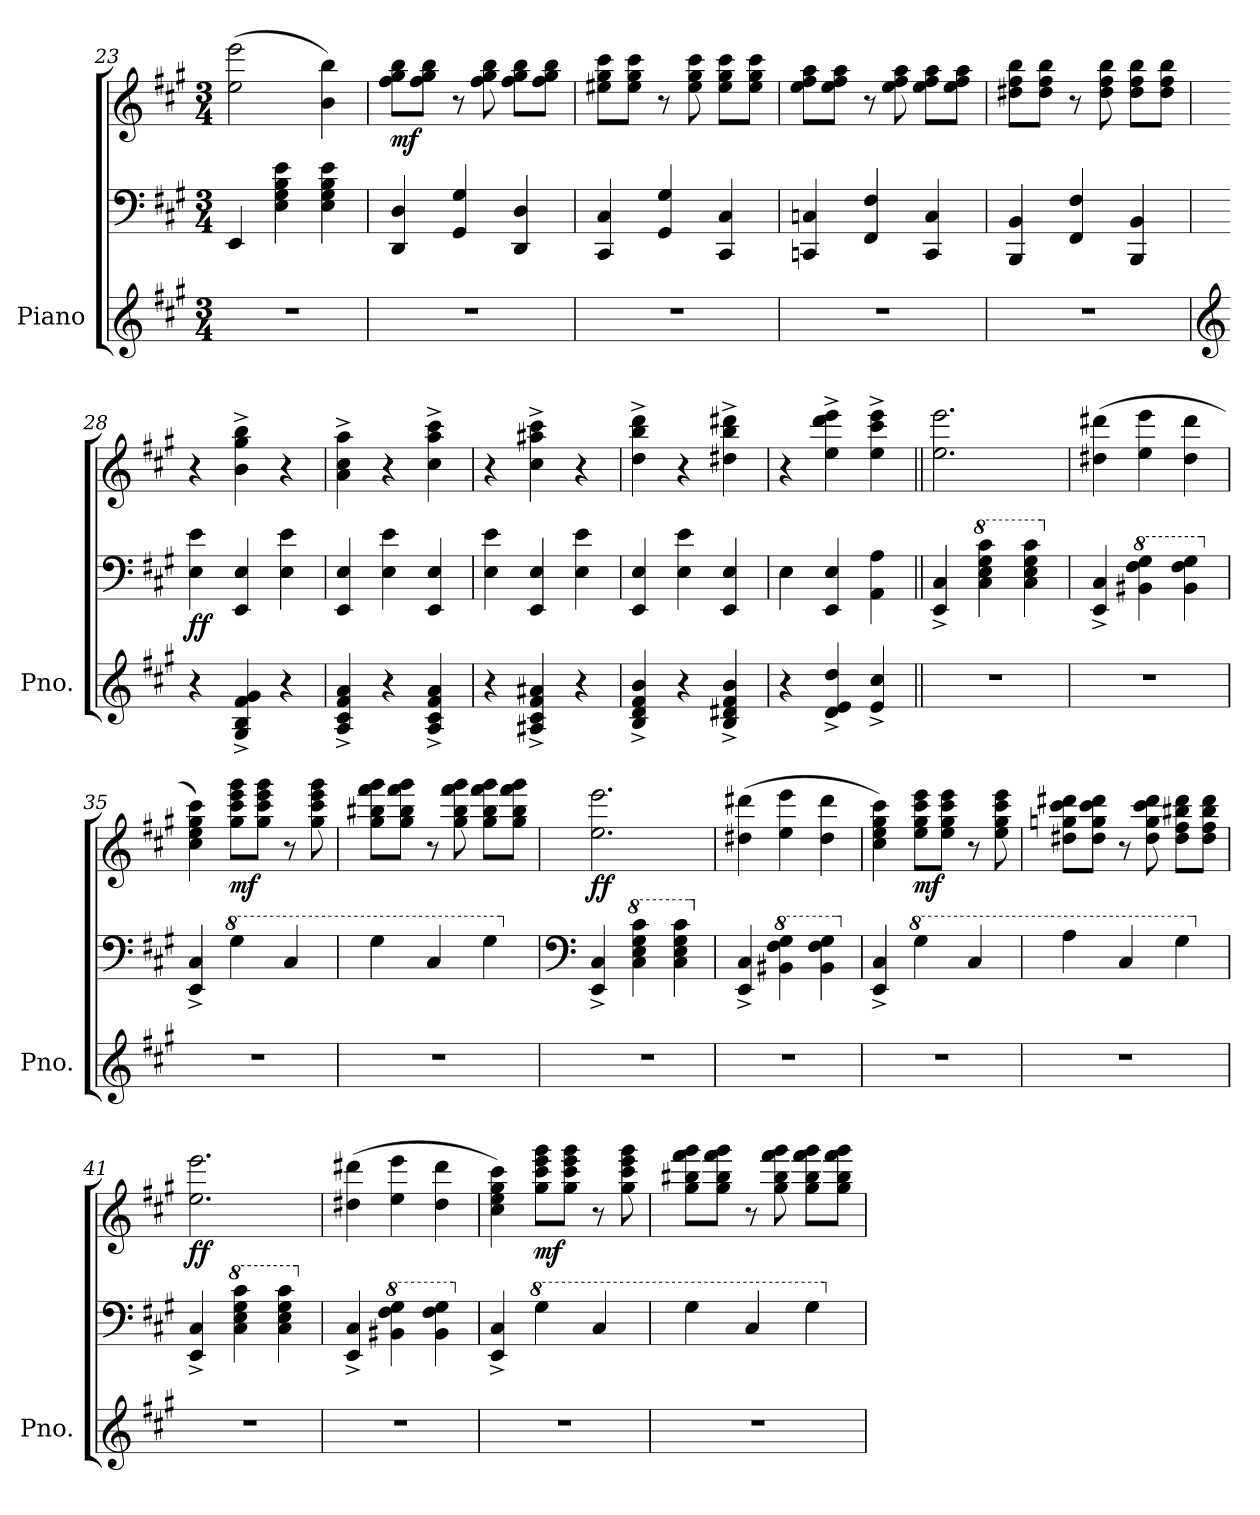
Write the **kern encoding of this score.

**kern	**kern	**kern	**dynam
*part1	*part1	*part1	*part1
*staff3	*staff2	*staff1	*staff1/2/3
*I"Piano	*	*	*
*I'Pno.	*	*	*
!!LO:LB:g=z
*clefG2	*clefF4	*clefG2	*
*k[f#c#g#]	*k[f#c#g#]	*k[f#c#g#]	*
*M3/4	*M3/4	*M3/4	*
=23	=23	=23	=23
2.r	4EE/	(>2ee\ 2eee\	.
.	4E\ 4G#\ 4B\ 4e\	.	.
.	4E\ 4G#\ 4B\ 4e\	4b\ 4bb\)	.
=24	=24	=24	=24
!	!	!	!LO:DY:b
2.r	4DD/ 4D/	8ff#\ 8gg#\ 8bb\L	mf
.	.	8ff#\ 8gg#\ 8bb\J	.
.	4GG#/ 4G#/	8r	.
.	.	8ff#\ 8gg#\ 8bb\	.
.	4DD/ 4D/	8ff#\ 8gg#\ 8bb\L	.
.	.	8ff#\ 8gg#\ 8bb\J	.
=25	=25	=25	=25
2.r	4CC#/ 4C#/	8ee#X\ 8gg#\ 8ccc#\L	.
.	.	8ee#\ 8gg#\ 8ccc#\J	.
.	4GG#/ 4G#/	8r	.
.	.	8ee#\ 8gg#\ 8ccc#\	.
.	4CC#/ 4C#/	8ee#\ 8gg#\ 8ccc#\L	.
.	.	8ee#\ 8gg#\ 8ccc#\J	.
=26	=26	=26	=26
2.r	4CCn/ 4Cn/	8ee\ 8ff#\ 8aa\L	.
.	.	8ee\ 8ff#\ 8aa\J	.
.	4FF#/ 4F#/	8r	.
.	.	8ee\ 8ff#\ 8aa\	.
.	4CC/ 4C/	8ee\ 8ff#\ 8aa\L	.
.	.	8ee\ 8ff#\ 8aa\J	.
=27	=27	=27	=27
2.r	4BBB/ 4BB/	8dd#X\ 8ff#\ 8bb\L	.
.	.	8dd#\ 8ff#\ 8bb\J	.
.	4FF#/ 4F#/	8r	.
.	.	8dd#\ 8ff#\ 8bb\	.
.	4BBB/ 4BB/	8dd#\ 8ff#\ 8bb\L	.
.	.	8dd#\ 8ff#\ 8bb\J	.
=28	=28	=28	=28
*clefG2	*	*	*
!	!	!	!LO:DY:b=2
4r	4E\ 4e\	4r	ff
4G#/^ 4B/^ 4f#/^ 4g#/^	4EE/ 4E/	4b\^ 4gg#\^ 4bb\^	.
4r	4E\ 4e\	4r	.
=29	=29	=29	=29
4A/^ 4c#/^ 4f#/^ 4a/^	4EE/ 4E/	4a\^ 4cc#\^ 4aa\^	.
4r	4E\ 4e\	4r	.
4A/^ 4c#/^ 4f#/^ 4a/^	4EE/ 4E/	4cc#\^ 4aa\^ 4ccc#\^	.
=30	=30	=30	=30
4r	4E\ 4e\	4r	.
4A#X/^ 4c#/^ 4f#/^ 4a#X/^	4EE/ 4E/	4cc#\^ 4aa#X\^ 4ccc#\^	.
4r	4E\ 4e\	4r	.
=31	=31	=31	=31
4B/^ 4d/^ 4f#/^ 4b/^	4EE/ 4E/	4dd\^ 4bb\^ 4ddd\^	.
4r	4E\ 4e\	4r	.
4B/^ 4d#X/^ 4f#/^ 4b/^	4EE/ 4E/	4dd#X\^ 4bb\^ 4ddd#X\^	.
=32	=32	=32	=32
4r	4E\	4r	.
4d/^ 4e/^ 4dd/^	4EE/ 4E/	4ee\^ 4ddd\^ 4eee\^	.
4e/^ 4cc#/^	4AA\ 4A\	4ee\^ 4ccc#\^ 4eee\^	.
!!LO:LB:g=z
=33||	=33||	=33||	=33||
2.r	4EE/^ 4C#/^	2.ee\ 2.eee\	.
*	*8va	*	*
.	4c#\ 4e\ 4g#\ 4cc#\	.	.
.	4c#\ 4e\ 4g#\ 4cc#\	.	.
=34	=34	=34	=34
*	*X8va	*	*
2.r	4EE/^ 4C#/^	(>4dd#X\ 4ddd#X\	.
*	*8va	*	*
.	4B#X\ 4f#\ 4g#\	4ee\ 4eee\	.
.	4B#\ 4f#\ 4g#\	4dd#\ 4ddd#\	.
=35	=35	=35	=35
*	*X8va	*	*
2.r	4EE/^ 4C#/^	4cc#\ 4ee\ 4gg#\ 4ccc#\)	.
*	*8va	*	*
!	!	!	!LO:DY:b
.	4g#\	8gg#\ 8ccc#\ 8eee\ 8ggg#\L	mf
.	.	8gg#\ 8ccc#\ 8eee\ 8ggg#\J	.
.	4c#/	8r	.
.	.	8gg#\ 8ccc#\ 8eee\ 8ggg#\	.
=36	=36	=36	=36
2.r	4g#\	8gg#\ 8bb#X\ 8fff#\ 8ggg#\L	.
.	.	8gg#\ 8bb#\ 8fff#\ 8ggg#\J	.
.	4c#/	8r	.
.	.	8gg#\ 8bb#\ 8fff#\ 8ggg#\	.
.	4g#\	8gg#\ 8bb#\ 8fff#\ 8ggg#\L	.
.	.	8gg#\ 8bb#\ 8fff#\ 8ggg#\J	.
=37	=37	=37	=37
*	*clefF4	*	*
*	*X8va	*	*
!	!	!	!LO:DY:b
2.r	4EE/^ 4C#/^	2.ee\ 2.eee\	ff
*	*8va	*	*
.	4c#\ 4e\ 4g#\ 4cc#\	.	.
.	4c#\ 4e\ 4g#\ 4cc#\	.	.
=38	=38	=38	=38
*	*X8va	*	*
2.r	4EE/^ 4C#/^	(>4dd#X\ 4ddd#X\	.
*	*8va	*	*
.	4B#X\ 4f#\ 4g#\	4ee\ 4eee\	.
.	4B#\ 4f#\ 4g#\	4dd#\ 4ddd#\	.
=39	=39	=39	=39
*	*X8va	*	*
2.r	4EE/^ 4C#/^	4cc#\ 4ee\ 4gg#\ 4ccc#\)	.
*	*8va	*	*
!	!	!	!LO:DY:b
.	4g#\	8ee\ 8gg#\ 8ccc#\ 8eee\L	mf
.	.	8ee\ 8gg#\ 8ccc#\ 8eee\J	.
.	4c#/	8r	.
.	.	8ee\ 8gg#\ 8ccc#\ 8eee\	.
=40	=40	=40	=40
2.r	4a\	8dd#X\ 8ggn\ 8ccc#\ 8ddd#X\L	.
.	.	8dd#\ 8gg\ 8ccc#\ 8ddd#\J	.
.	4c#/	8r	.
.	.	8dd#\ 8gg\ 8ccc#\ 8ddd#\	.
.	4g#\	8dd#\ 8ff#\ 8bb#X\ 8ddd#\L	.
.	.	8dd#\ 8ff#\ 8bb#\ 8ddd#\J	.
=41	=41	=41	=41
*	*X8va	*	*
!	!	!	!LO:DY:b
2.r	4EE/^ 4C#/^	2.ee\ 2.eee\	ff
*	*8va	*	*
.	4c#\ 4e\ 4g#\ 4cc#\	.	.
.	4c#\ 4e\ 4g#\ 4cc#\	.	.
!!LO:LB:g=z
=42	=42	=42	=42
*	*X8va	*	*
2.r	4EE/^ 4C#/^	(>4dd#X\ 4ddd#X\	.
*	*8va	*	*
.	4B#X\ 4f#\ 4g#\	4ee\ 4eee\	.
.	4B#\ 4f#\ 4g#\	4dd#\ 4ddd#\	.
=43	=43	=43	=43
*	*X8va	*	*
2.r	4EE/^ 4C#/^	4cc#\ 4ee\ 4gg#\ 4ccc#\)	.
*	*8va	*	*
!	!	!	!LO:DY:b
.	4g#\	8gg#\ 8ccc#\ 8eee\ 8ggg#\L	mf
.	.	8gg#\ 8ccc#\ 8eee\ 8ggg#\J	.
.	4c#/	8r	.
.	.	8gg#\ 8ccc#\ 8eee\ 8ggg#\	.
=44	=44	=44	=44
2.r	4g#\	8gg#\ 8bb#X\ 8fff#\ 8ggg#\L	.
.	.	8gg#\ 8bb#\ 8fff#\ 8ggg#\J	.
.	4c#/	8r	.
.	.	8gg#\ 8bb#\ 8fff#\ 8ggg#\	.
.	4g#\	8gg#\ 8bb#\ 8fff#\ 8ggg#\L	.
.	.	8gg#\ 8bb#\ 8fff#\ 8ggg#\J	.
*	*X8va	*	*
=	=	=	=
*-	*-	*-	*-
